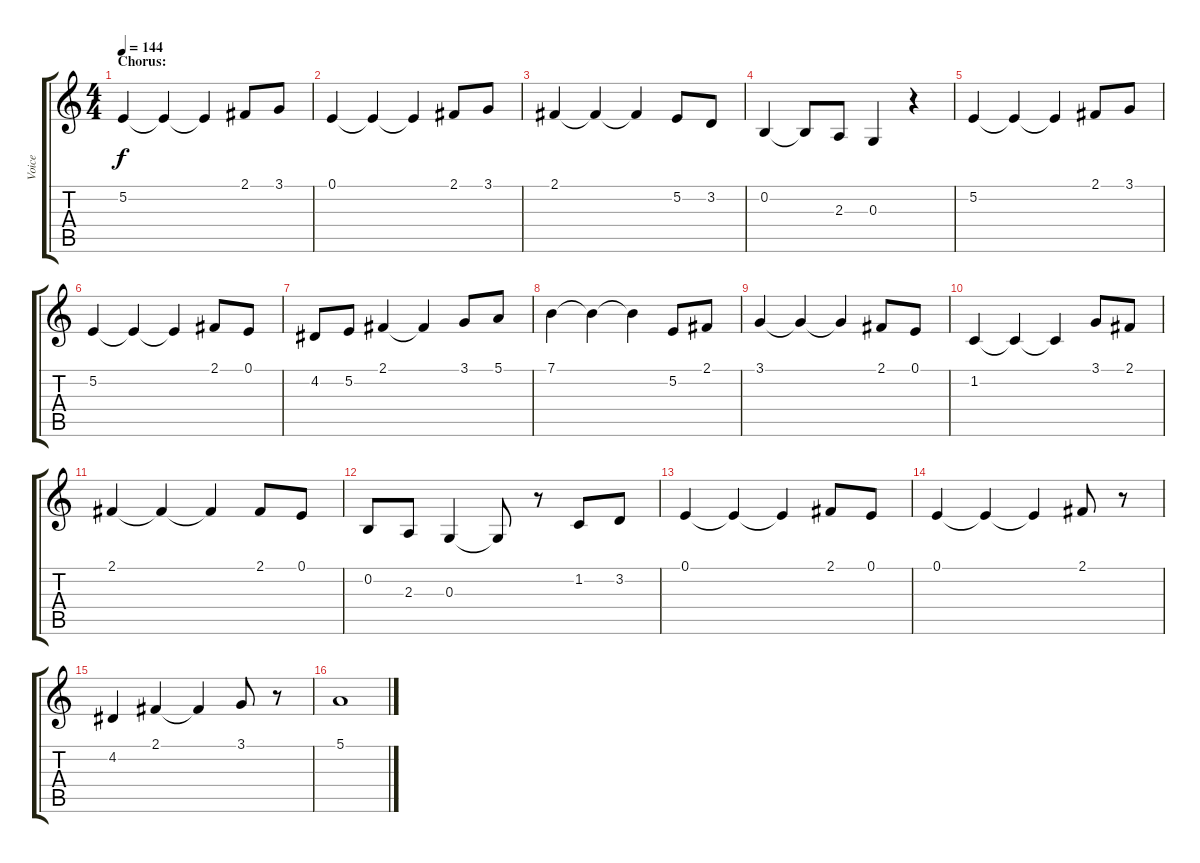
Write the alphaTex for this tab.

\track ("Voice" "Voice") {instrument cello}
\staff {score tabs}
\tuning (E4 B3 G3 D3 A2 E2) {hide}
\ts (4 4)
\section ("" "Chorus:")
\tempo 144
\clef g2
\ks c
5.2.4{dy f} 5.2{t}.4 5.2{t}.4 2.1.8 3.1.8 |
0.1.4 0.1{t}.4 0.1{t}.4 2.1.8 3.1.8 |
2.1.4 2.1{t}.4 2.1{t}.4 5.2.8 3.2.8 |
0.2.4 0.2{t}.8 2.3.8 0.3.4 r.4 |
5.2.4 5.2{t}.4 5.2{t}.4 2.1.8 3.1.8 |
5.2.4 5.2{t}.4 5.2{t}.4 2.1.8 0.1.8 |
4.2.8 5.2.8 2.1.4 2.1{t}.4 3.1.8 5.1.8 |
7.1.4 7.1{t}.4 7.1{t}.4 5.2.8 2.1.8 |
3.1.4 3.1{t}.4 3.1{t}.4 2.1.8 0.1.8 |
1.2.4 1.2{t}.4 1.2{t}.4 3.1.8 2.1.8 |
2.1.4 2.1{t}.4 2.1{t}.4 2.1.8 0.1.8 |
0.2.8 2.3.8 0.3.4 0.3{t}.8 r.8 1.2.8 3.2.8 |
0.1.4 0.1{t}.4 0.1{t}.4 2.1.8 0.1.8 |
0.1.4 0.1{t}.4 0.1{t}.4 2.1.8 r.8 |
4.2.4 2.1.4 2.1{t}.4 3.1.8 r.8 |
5.1.1
